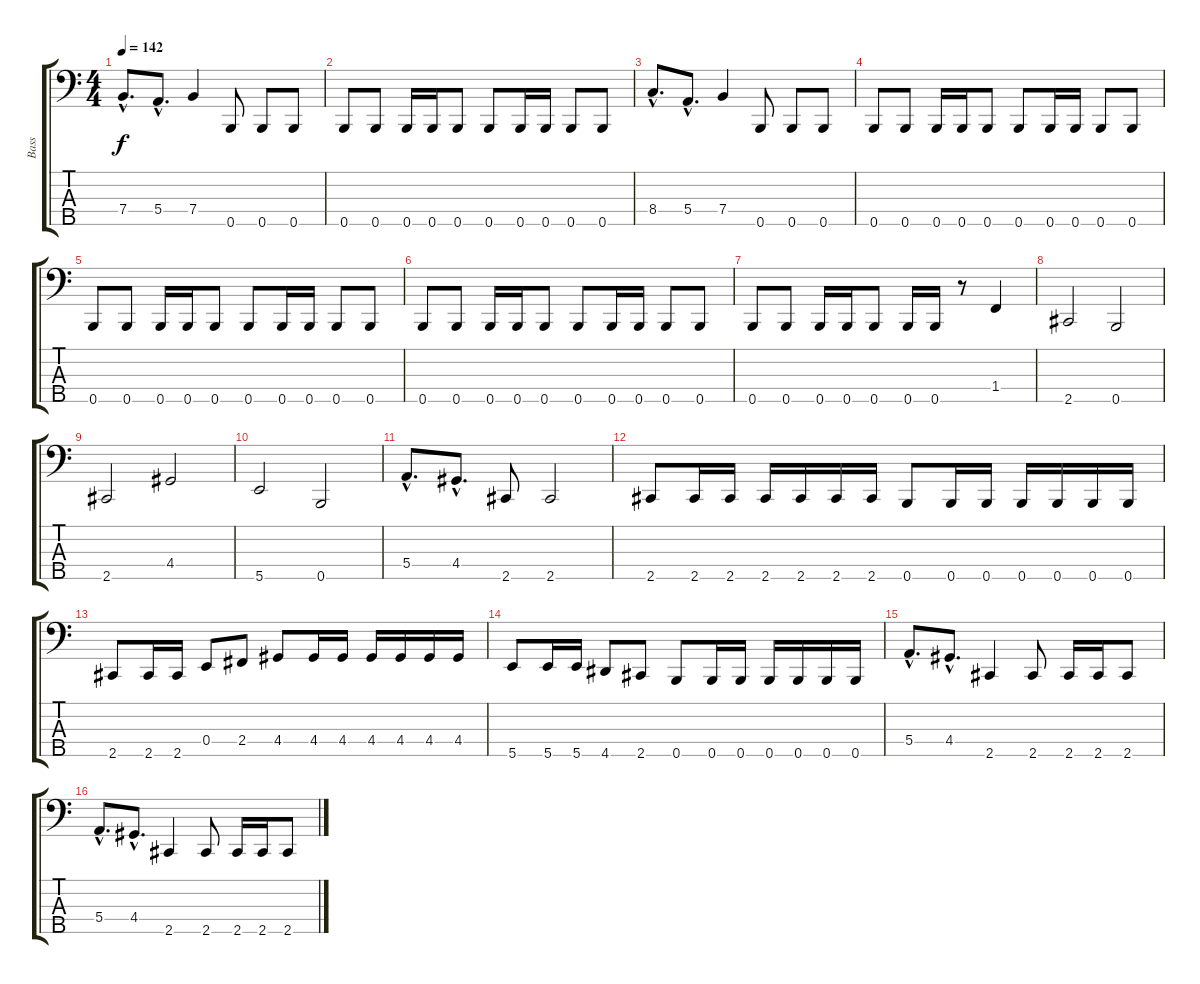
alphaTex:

\track ("Bass" "Bass") {instrument electricbasspick}
\staff {score tabs}
\tuning (G2 D2 A1 E1 B0) {hide}
\ts (4 4)
\tempo 142
\clef f4
\ks c
7.4{hac}.8{d dy f} 5.4{hac}.8{d} 7.4.4 0.5.8 0.5.8 0.5.8 |
0.5.8 0.5.8 0.5.16 0.5.16 0.5.8 0.5.8 0.5.16 0.5.16 0.5.8 0.5.8 |
8.4{hac}.8{d} 5.4{hac}.8{d} 7.4.4 0.5.8 0.5.8 0.5.8 |
0.5.8 0.5.8 0.5.16 0.5.16 0.5.8 0.5.8 0.5.16 0.5.16 0.5.8 0.5.8 |
0.5.8 0.5.8 0.5.16 0.5.16 0.5.8 0.5.8 0.5.16 0.5.16 0.5.8 0.5.8 |
0.5.8 0.5.8 0.5.16 0.5.16 0.5.8 0.5.8 0.5.16 0.5.16 0.5.8 0.5.8 |
0.5.8 0.5.8 0.5.16 0.5.16 0.5.8 0.5.16 0.5.16 r.8 1.4.4 |
2.5.2 0.5.2 |
2.5.2 4.4.2 |
5.5.2 0.5.2 |
5.4{hac}.8{d} 4.4{hac}.8{d} 2.5.8 2.5.2 |
2.5.8 2.5.16 2.5.16 2.5.16 2.5.16 2.5.16 2.5.16 0.5.8 0.5.16 0.5.16 0.5.16 0.5.16 0.5.16 0.5.16 |
2.5.8 2.5.16 2.5.16 0.4.8 2.4.8 4.4.8 4.4.16 4.4.16 4.4.16 4.4.16 4.4.16 4.4.16 |
5.5.8 5.5.16 5.5.16 4.5.8 2.5.8 0.5.8 0.5.16 0.5.16 0.5.16 0.5.16 0.5.16 0.5.16 |
5.4{hac}.8{d} 4.4{hac}.8{d} 2.5.4 2.5.8 2.5.16 2.5.16 2.5.8 |
5.4{hac}.8{d} 4.4{hac}.8{d} 2.5.4 2.5.8 2.5.16 2.5.16 2.5.8
